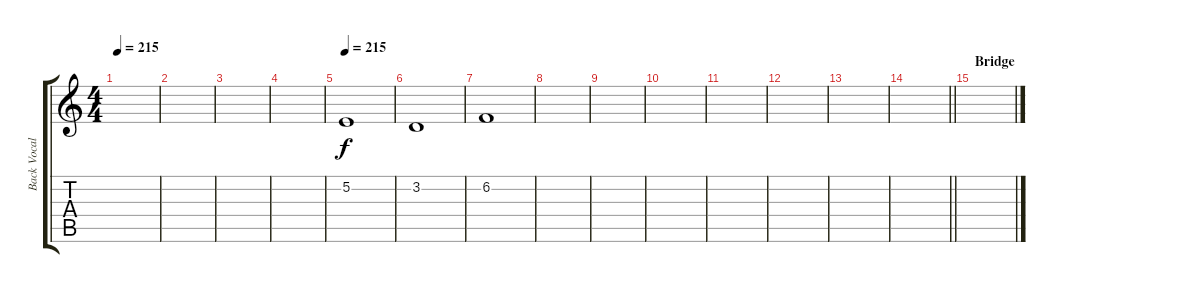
\track ("Back Vocals" "Back Vocal") {instrument tenorsax}
\staff {score tabs}
\tuning (E4 B3 G3 D3 A2 E2) {hide}
\ts (4 4)
\tempo 215
\clef g2
\ks c
|
|
|
|
\tempo 215
5.2.1 |
3.2.1 |
6.2.1 |
|
|
|
|
|
|
\barLineRight lightlight
|
\section ("" "Bridge")
